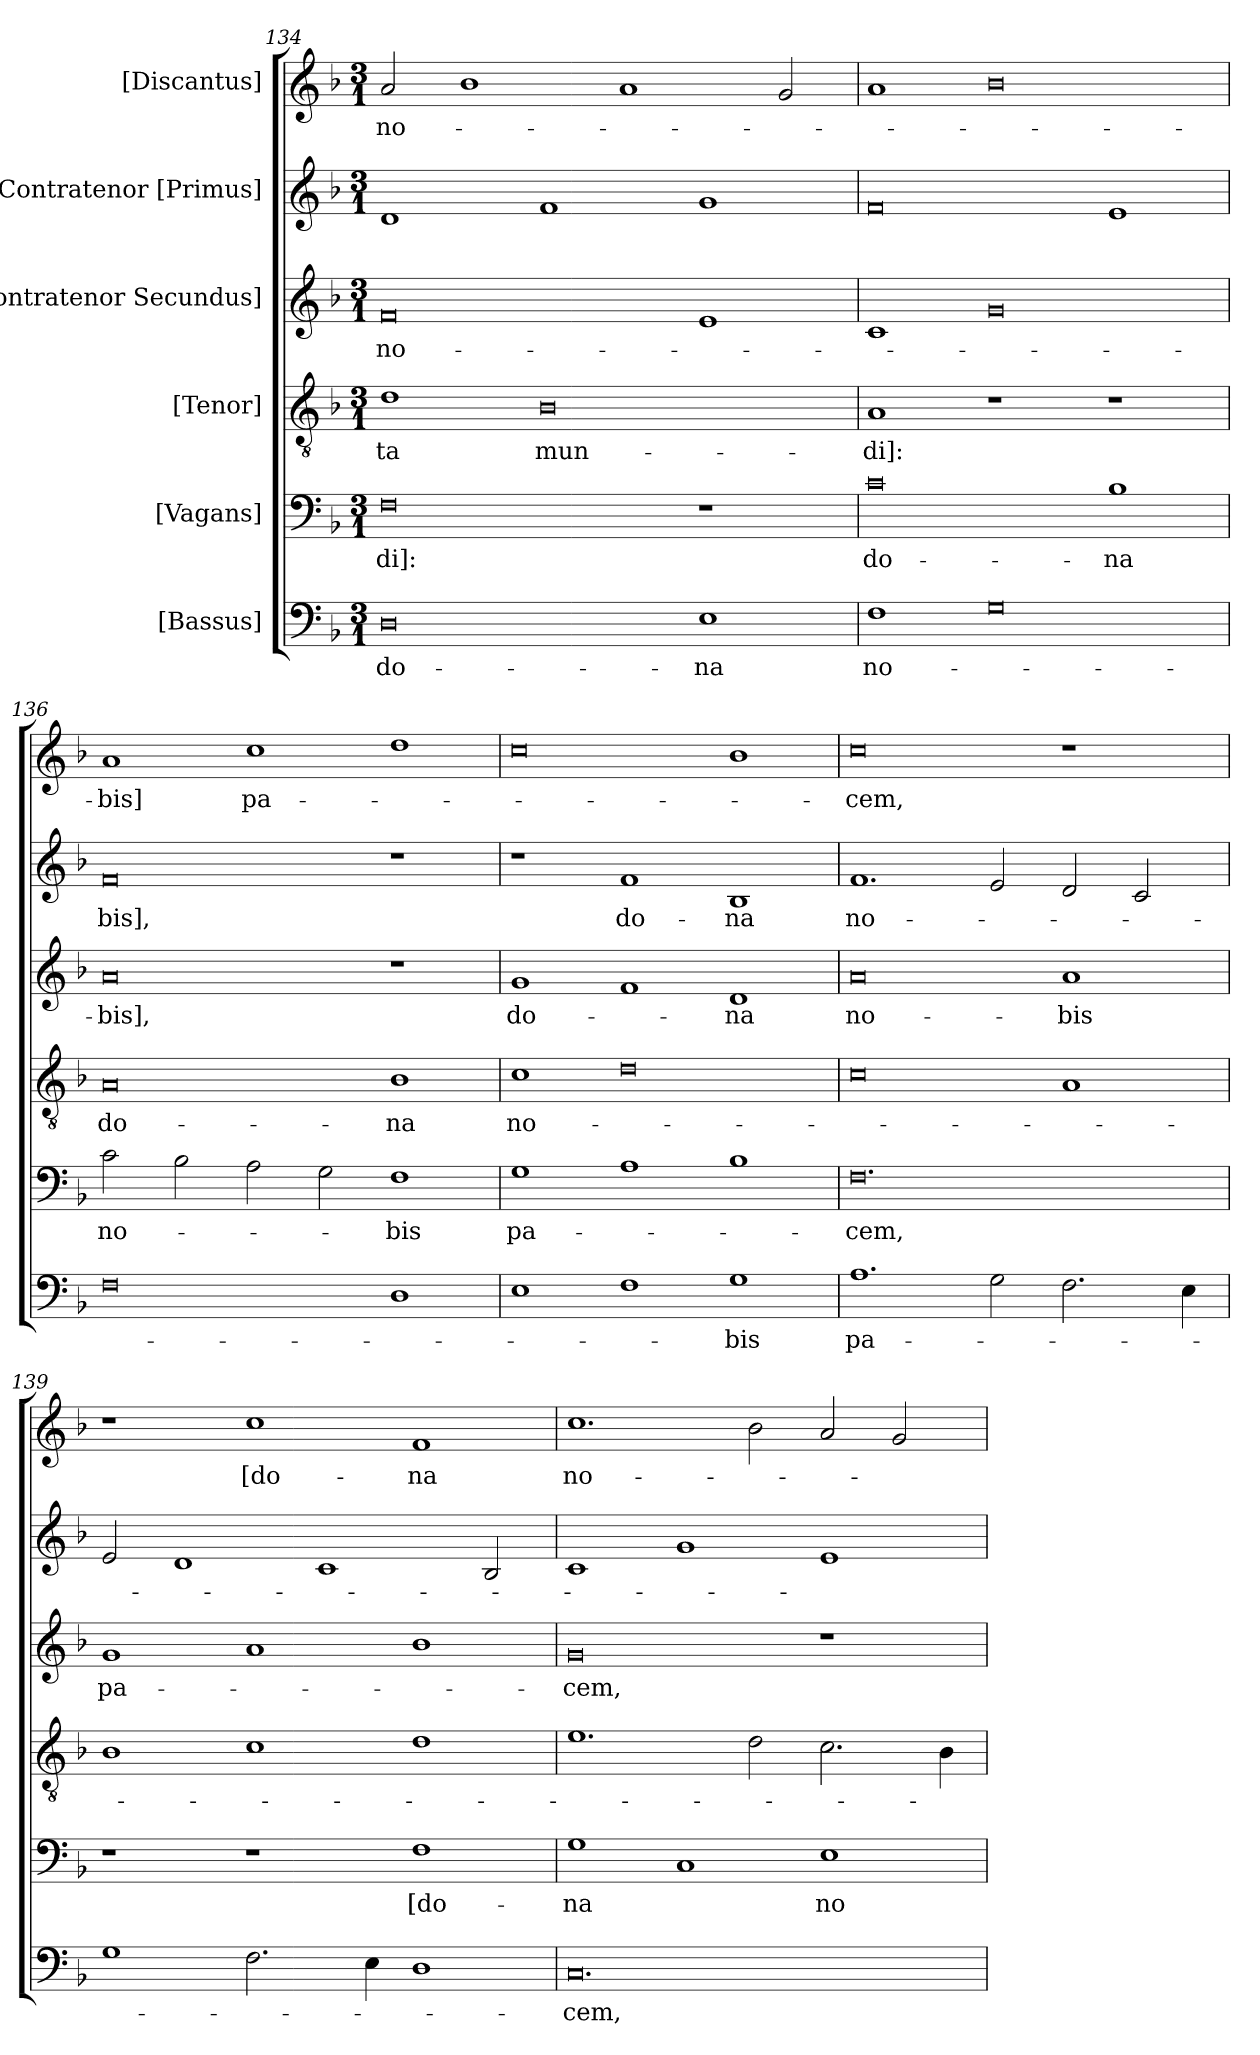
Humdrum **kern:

**kern	**text	**kern	**text	**kern	**text	**kern	**text	**kern	**text	**kern	**text
*part6	*part6	*part5	*part5	*part4	*part4	*part3	*part3	*part2	*part2	*part1	*part1
*staff6	*staff6	*staff5	*staff5	*staff4	*staff4	*staff3	*staff3	*staff2	*staff2	*staff1	*staff1
*I"[Bassus]	*	*I"[Vagans]	*	*I"[Tenor]	*	*I"[Contratenor Secundus]	*	*I"Contratenor [Primus]	*	*I"[Discantus]	*
*clefF4	*	*clefF4	*	*clefGv2	*	*clefG2	*	*clefG2	*	*clefG2	*
*k[b-]	*	*k[b-]	*	*k[b-]	*	*k[b-]	*	*k[b-]	*	*k[b-]	*
*M3/1	*	*M3/1	*	*M3/1	*	*M3/1	*	*M3/1	*	*M3/1	*
=134	=134	=134	=134	=134	=134	=134	=134	=134	=134	=134	=134
0D\	do-	0F\	-di]:	1d\	-ta	0f/	no-	1d/	.	2a/	no-
.	.	.	.	.	.	.	.	.	.	1b-\	.
.	.	.	.	0B-\	mun-	.	.	1f/	.	.	.
.	.	.	.	.	.	.	.	.	.	1a/	.
1E\	-na	1r	.	.	.	1e/	.	1g/	.	.	.
.	.	.	.	.	.	.	.	.	.	2g/	.
=135	=135	=135	=135	=135	=135	=135	=135	=135	=135	=135	=135
1F\	no-	0c\	do-	1A/	-di]:	1c/	.	0f/	.	1a/	.
0G\	.	.	.	1r	.	0g/	.	.	.	0b-\	.
.	.	1B-\	-na	1r	.	.	.	1e/	.	.	.
=136	=136	=136	=136	=136	=136	=136	=136	=136	=136	=136	=136
0F\	.	2c\	no-	0A/	do-	0a/	-bis],	0f/	-bis],	1a/	-bis]
.	.	2B-\	.	.	.	.	.	.	.	.	.
.	.	2A\	.	.	.	.	.	.	.	1cc\	pa-
.	.	2G\	.	.	.	.	.	.	.	.	.
1D\	.	1F\	-bis	1B-\	-na	1r	.	1r	.	1dd\	.
=137	=137	=137	=137	=137	=137	=137	=137	=137	=137	=137	=137
1E\	.	1G\	pa-	1c\	no-	1g/	do-	1r	.	0cc\	.
1F\	.	1A\	.	0d\	.	1f/	.	1f/	do-	.	.
1G\	-bis	1B-\	.	.	.	1d/	-na	1B-/	-na	1b-\	.
=138	=138	=138	=138	=138	=138	=138	=138	=138	=138	=138	=138
1.A\	pa-	0.F\	-cem,	0c\	.	0a/	no-	1.f/	no-	0cc\	-cem,
2G\	.	.	.	.	.	.	.	2e/	.	.	.
2.F\	.	.	.	1A/	.	1a/	-bis	2d/	.	1r	.
.	.	.	.	.	.	.	.	2c/	.	.	.
4E\	.	.	.	.	.	.	.	.	.	.	.
=139	=139	=139	=139	=139	=139	=139	=139	=139	=139	=139	=139
1G\	.	1r	.	1B-\	.	1g/	pa-	2e/	.	1r	.
.	.	.	.	.	.	.	.	1d/	.	.	.
2.F\	.	1r	.	1c\	.	1a/	.	.	.	1cc\	[do-
.	.	.	.	.	.	.	.	1c/	.	.	.
4E\	.	.	.	.	.	.	.	.	.	.	.
1D\	.	1F\	[do-	1d\	.	1b-\	.	.	.	1f/	-na
.	.	.	.	.	.	.	.	2B-/	.	.	.
=140	=140	=140	=140	=140	=140	=140	=140	=140	=140	=140	=140
0.C/	-cem,	1G\	-na	1.e\	.	0g/	-cem,	1c/	.	1.cc\	no-
.	.	1C/	.	.	.	.	.	1g/	.	.	.
.	.	.	.	2d\	.	.	.	.	.	2b-\	.
.	.	1E\	no-	2.c\	.	1r	.	1e/	.	2a/	.
.	.	.	.	.	.	.	.	.	.	2g/	.
.	.	.	.	4B-\	.	.	.	.	.	.	.
=	=	=	=	=	=	=	=	=	=	=	=
*-	*-	*-	*-	*-	*-	*-	*-	*-	*-	*-	*-
